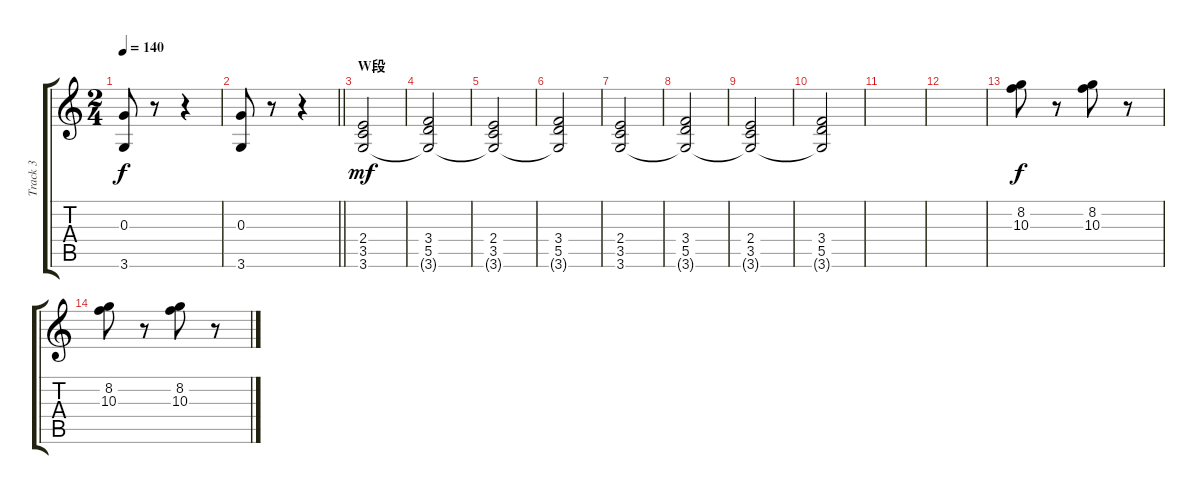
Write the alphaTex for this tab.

\track ("Track 3" "Track 3") {instrument acousticguitarsteel}
\staff {score tabs}
\tuning (E4 B3 G3 D3 A2 E2) {hide}
\ts (2 4)
\tempo 140
\clef g2
\ks c
(0.3 3.6).8{dy f} r.8 r.4 |
\barLineRight lightlight
(0.3 3.6).8 r.8 r.4 |
\section ("" "W段")
(2.4 3.5 3.6).2{dy mf} |
(3.4 5.5 3.6{t}).2 |
(2.4 3.5 3.6{t}).2 |
(3.4 5.5 3.6{t}).2 |
(2.4 3.5 3.6).2 |
(3.4 5.5 3.6{t}).2 |
(2.4 3.5 3.6{t}).2 |
(3.4 5.5 3.6{t}).2 |
|
|
(8.2 10.3).8{dy f} r.8 (8.2 10.3).8 r.8 |
(8.2 10.3).8 r.8 (8.2 10.3).8 r.8
